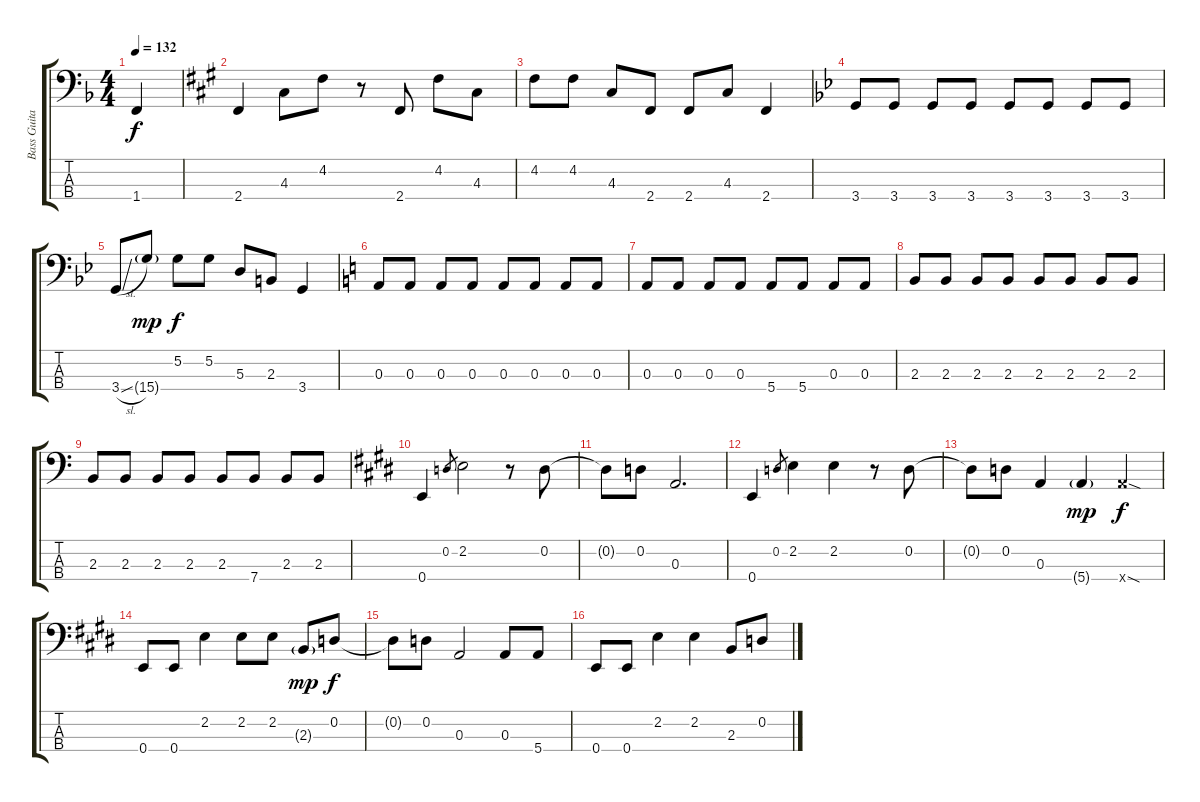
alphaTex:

\track ("Bass Guitar" "Bass Guita") {instrument electricbasspick}
\staff {score tabs}
\tuning (G2 D2 A1 E1) {hide}
\ts (4 4)
\tempo 132
\clef f4
\ks f
1.4{t}.4{dy f} |
\ks f#minor
2.4.4 4.3.8 4.2.8 r.8 2.4.8 4.2.8 4.3.8 |
4.2.8 4.2.8 4.3.8 2.4.8 2.4.8 4.3.8 2.4.4 |
\ks gminor
3.4.8 3.4.8 3.4.8 3.4.8 3.4.8 3.4.8 3.4.8 3.4.8 |
3.4{sl}.8 15.4{g}.8{dy mp} 5.2.8{dy f} 5.2.8 5.3.8 2.3.8 3.4.4 |
\ks aminor
0.3.8 0.3.8 0.3.8 0.3.8 0.3.8 0.3.8 0.3.8 0.3.8 |
0.3.8 0.3.8 0.3.8 0.3.8 5.4.8 5.4.8 0.3.8 0.3.8 |
2.3.8 2.3.8 2.3.8 2.3.8 2.3.8 2.3.8 2.3.8 2.3.8 |
2.3.8 2.3.8 2.3.8 2.3.8 2.3.8 7.4.8 2.3.8 2.3.8 |
\ks e
0.4.4 0.2.8{gr} 2.2.2 r.8 0.2.8 |
0.2{t}.8 0.2.8 0.3.2{d} |
0.4.4 0.2.8{gr} 2.2.4 2.2.4 r.8 0.2.8 |
0.2{t}.8 0.2.8 0.3.4 5.4{g}.4{dy mp} 5.4{sod x}.4{dy f} |
0.4.8 0.4.8 2.2.4 2.2.8 2.2.8 2.3{g}.8{dy mp} 0.2.8{dy f} |
0.2{t}.8 0.2.8 0.3.2 0.3.8 5.4.8 |
0.4.8 0.4.8 2.2.4 2.2.4 2.3.8 0.2.8
